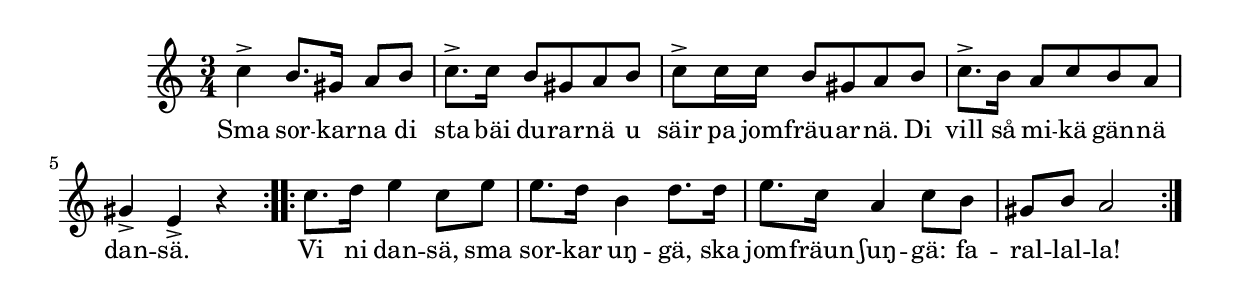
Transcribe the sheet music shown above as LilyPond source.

{
\time 3/4
\key a \minor

\repeat volta 2 { 
 c''4-> b'8. gis'16 a'8 b'  | 
 c''8.-> c''16 b'8 gis' a' b'  | 
  c''-> c''16 c'' b'8 gis' a' b'  | 
 c''8.-> b'16 a'8 c'' b' a'  | 
 gis'4-> e'-> r  |
 } %( endrepeat )% 
  
\repeat volta 2 { 
 c''8. d''16 e''4 c''8 e''  | 
 e''8. d''16 b'4 d''8. d''16  | 
 e''8. c''16 a'4 c''8 b'  | 
 gis' b' a'2  |
 } %( endrepeat )% 
}
 \addlyrics {
     Sma sor -- kar -- na di sta bäi du -- rar -- nä u
     säir pa jom -- fräu -- ar -- nä. Di vill så mi -- kä gän -- nä dan -- sä.
     Vi ni dan -- sä, sma sor -- kar uŋ -- gä, ska jom -- fräun ʃuŋ -- gä: fa -- ral -- lal -- la!
}
